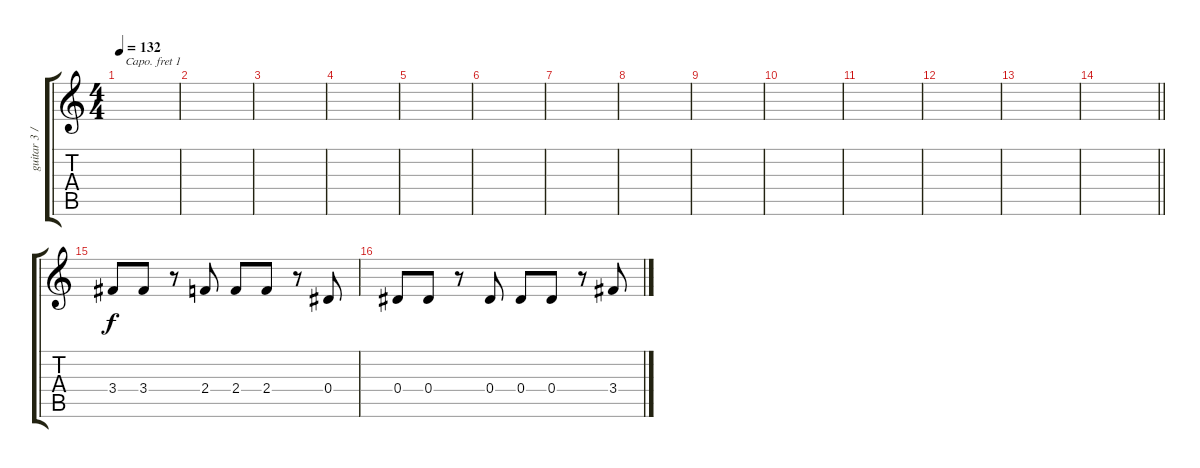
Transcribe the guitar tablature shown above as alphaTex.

\track ("guitar 3 / backing vocals" "guitar 3 /") {instrument overdrivenguitar}
\staff {score tabs}
\capo 1
\tuning (E4 B3 G3 D3 A2 E2) {hide}
\ts (4 4)
\tempo 132
\clef g2
\ks c
|
|
|
|
|
|
|
|
|
|
|
|
|
\barLineRight lightlight
|
3.4.8{volume 9 balance 8} 3.4.8 r.8 2.4.8 2.4.8 2.4.8 r.8 0.4.8 |
0.4.8 0.4.8 r.8 0.4.8 0.4.8 0.4.8 r.8 3.4.8
